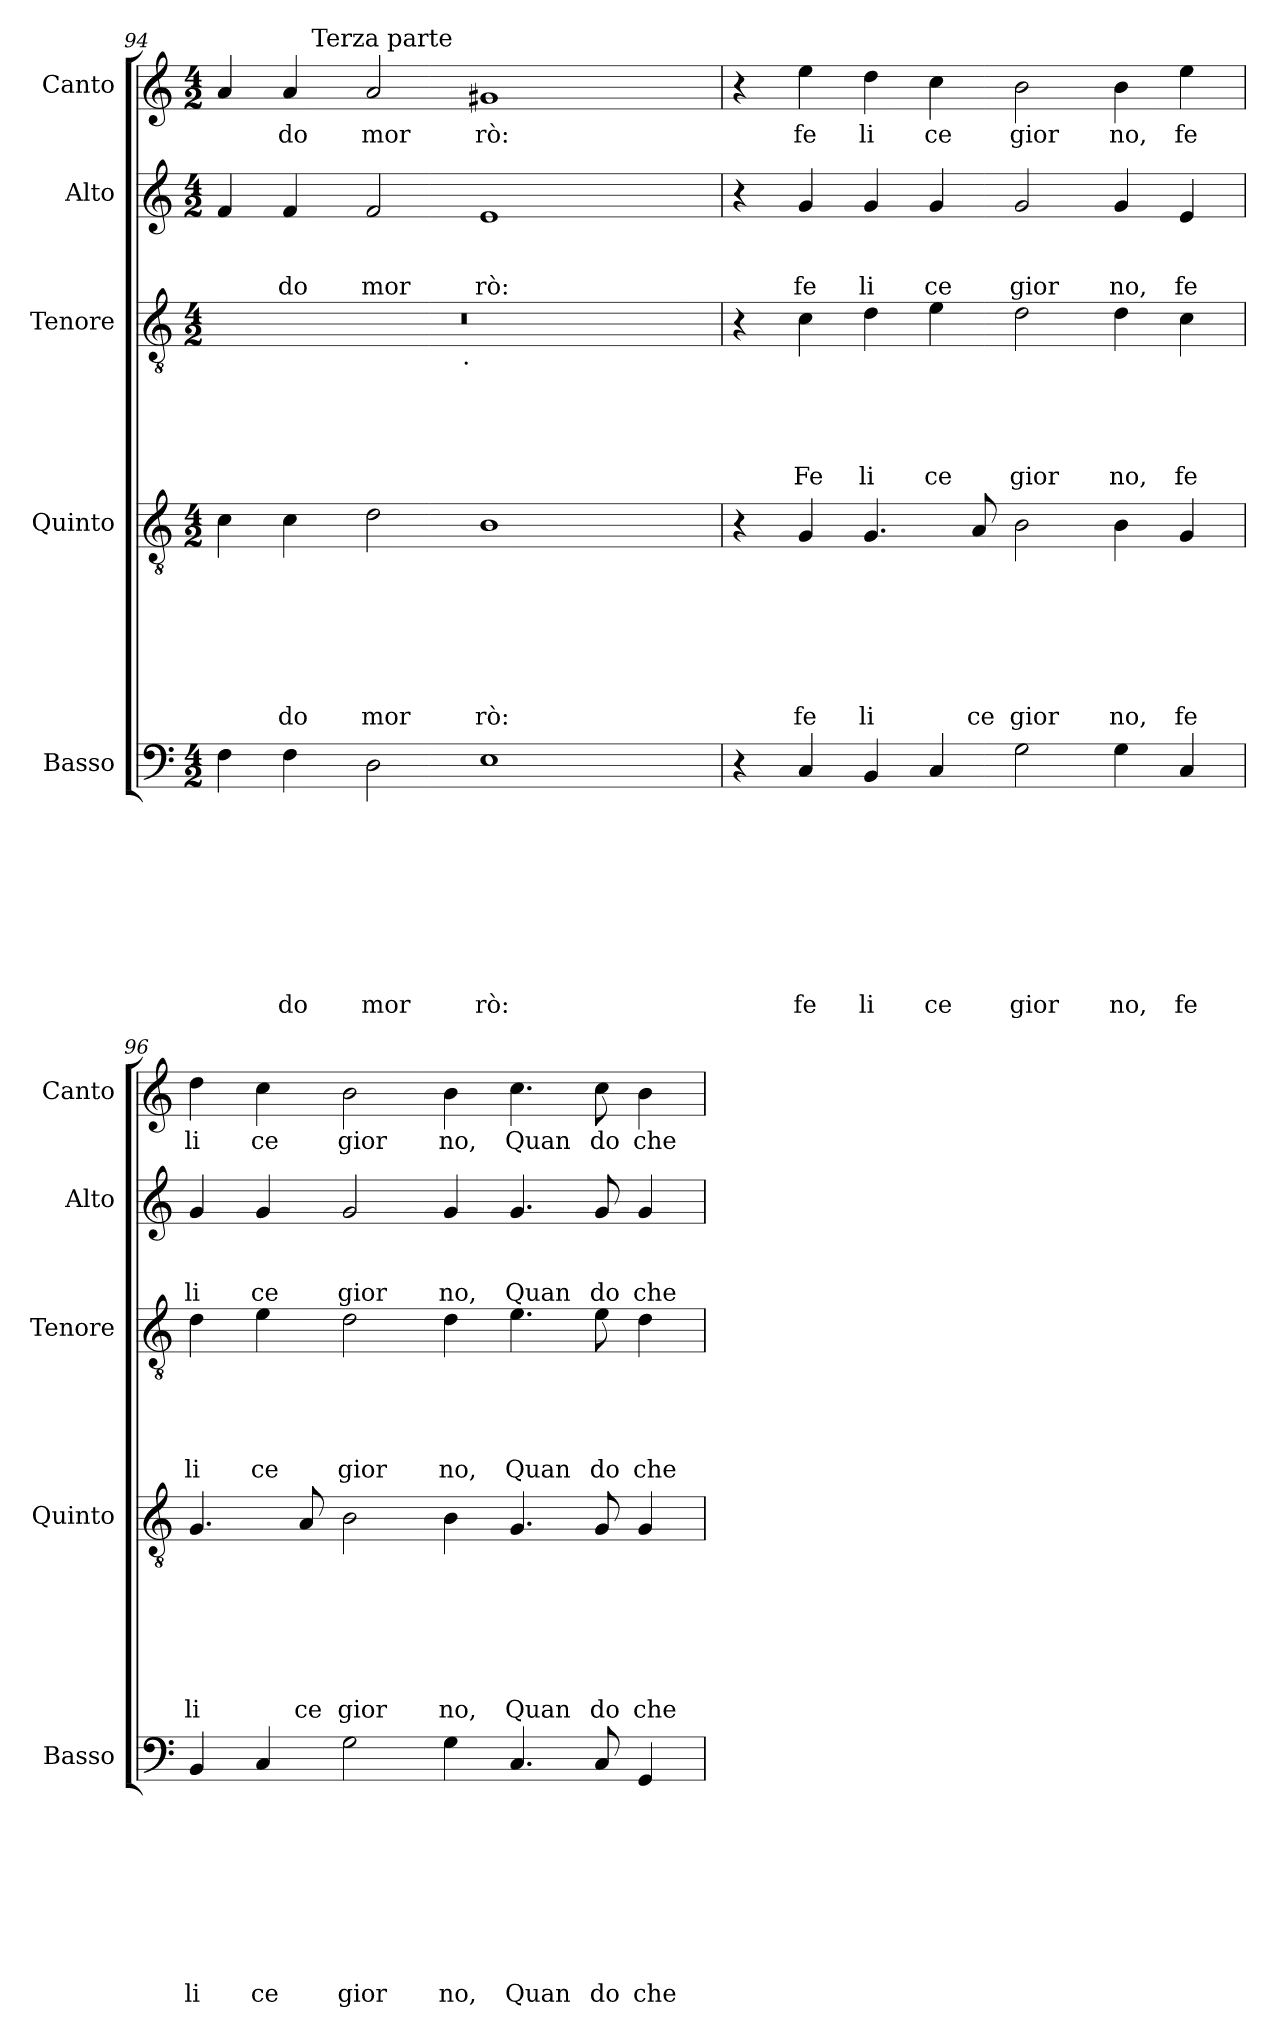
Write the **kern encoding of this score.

**kern	**text	**text	**text	**text	**text	**text	**text	**text	**text	**kern	**text	**text	**text	**text	**text	**text	**text	**kern	**text	**text	**text	**text	**text	**kern	**text	**text	**text	**kern	**text
*part5	*part5	*part5	*part5	*part5	*part5	*part5	*part5	*part5	*part5	*part4	*part4	*part4	*part4	*part4	*part4	*part4	*part4	*part3	*part3	*part3	*part3	*part3	*part3	*part2	*part2	*part2	*part2	*part1	*part1
*staff5	*staff5	*staff5	*staff5	*staff5	*staff5	*staff5	*staff5	*staff5	*staff5	*staff4	*staff4	*staff4	*staff4	*staff4	*staff4	*staff4	*staff4	*staff3	*staff3	*staff3	*staff3	*staff3	*staff3	*staff2	*staff2	*staff2	*staff2	*staff1	*staff1
*I"Basso	*	*	*	*	*	*	*	*	*	*I"Quinto	*	*	*	*	*	*	*	*I"Tenore	*	*	*	*	*	*I"Alto	*	*	*	*I"Canto	*
*I'Basso	*	*	*	*	*	*	*	*	*	*I'Quinto	*	*	*	*	*	*	*	*I'Tenore	*	*	*	*	*	*I'Alto	*	*	*	*I'Canto	*
*clefF4	*	*	*	*	*	*	*	*	*	*clefGv2	*	*	*	*	*	*	*	*clefGv2	*	*	*	*	*	*clefG2	*	*	*	*clefG2	*
*k[]	*	*	*	*	*	*	*	*	*	*k[]	*	*	*	*	*	*	*	*k[]	*	*	*	*	*	*k[]	*	*	*	*k[]	*
*C:	*	*	*	*	*	*	*	*	*	*C:	*	*	*	*	*	*	*	*C:	*	*	*	*	*	*C:	*	*	*	*C:	*
*M4/2	*	*	*	*	*	*	*	*	*	*M4/2	*	*	*	*	*	*	*	*M4/2	*	*	*	*	*	*M4/2	*	*	*	*M4/2	*
=94	=94	=94	=94	=94	=94	=94	=94	=94	=94	=94	=94	=94	=94	=94	=94	=94	=94	=94	=94	=94	=94	=94	=94	=94	=94	=94	=94	=94	=94
*	*	*	*	*	*	*	*	*	*	*	*	*	*	*	*	*	*	*^	*	*	*	*	*	*	*	*	*	*^	*
4F\	.	.	.	.	.	.	.	.	.	4c\	.	.	.	.	.	.	.	0r	2ryy	.	.	.	.	.	4f/	.	.	.	4a/	4ryy	.
!	!	!	!	!	!	!	!	!	!LO:LY:b	!	!	!	!	!	!	!	!LO:LY:b	!	!	!	!	!	!	!	!	!	!	!LO:LY:b	!	!	!LO:LY:b
4F\	.	.	.	.	.	.	.	.	do	4c\	.	.	.	.	.	.	do	.	.	.	.	.	.	.	4f/	.	.	do	4a/	16ryy	do
!	!	!	!	!	!	!	!	!	!	!	!	!	!	!	!	!	!	!	!	!	!	!	!	!	!	!	!	!	!	!LO:TX:a:t=Terza parte	!
.	.	.	.	.	.	.	.	.	.	.	.	.	.	.	.	.	.	.	.	.	.	.	.	.	.	.	.	.	.	1ryy	.
!	!	!	!	!	!	!	!	!	!LO:LY:b	!	!	!	!	!	!	!	!LO:LY:b	!	!	!	!	!	!	!	!	!	!	!LO:LY:b	!	!	!LO:LY:b
2D\	.	.	.	.	.	.	.	.	mor	2d\	.	.	.	.	.	.	mor	.	4...ryy	.	.	.	.	.	2f/	.	.	mor	2a/	.	mor
!	!	!	!	!	!	!	!	!	!	!	!	!	!	!	!	!	!	!	!LO:TX:b:t=.	!	!	!	!	!	!	!	!	!	!	!	!
.	.	.	.	.	.	.	.	.	.	.	.	.	.	.	.	.	.	.	1ryy	.	.	.	.	.	.	.	.	.	.	.	.
!	!	!	!	!	!	!	!	!	!LO:LY:b	!	!	!	!	!	!	!	!LO:LY:b	!	!	!	!	!	!	!	!	!	!	!LO:LY:b	!	!	!LO:LY:b
1E	.	.	.	.	.	.	.	.	rò:	1B	.	.	.	.	.	.	rò:	.	.	.	.	.	.	.	1e	.	.	rò:	1g#X	.	rò:
.	.	.	.	.	.	.	.	.	.	.	.	.	.	.	.	.	.	.	.	.	.	.	.	.	.	.	.	.	.	2ryy	.
.	.	.	.	.	.	.	.	.	.	.	.	.	.	.	.	.	.	.	.	.	.	.	.	.	.	.	.	.	.	8.ryy	.
.	.	.	.	.	.	.	.	.	.	.	.	.	.	.	.	.	.	.	32ryy	.	.	.	.	.	.	.	.	.	.	.	.
*	*	*	*	*	*	*	*	*	*	*	*	*	*	*	*	*	*	*v	*v	*	*	*	*	*	*	*	*	*	*v	*v	*
=95	=95	=95	=95	=95	=95	=95	=95	=95	=95	=95	=95	=95	=95	=95	=95	=95	=95	=95	=95	=95	=95	=95	=95	=95	=95	=95	=95	=95	=95
4r	.	.	.	.	.	.	.	.	.	4r	.	.	.	.	.	.	.	4r	.	.	.	.	.	4r	.	.	.	4r	.
!	!	!	!	!	!	!	!	!	!LO:LY:b	!	!	!	!	!	!	!	!LO:LY:b	!	!	!	!	!	!LO:LY:b	!	!	!	!LO:LY:b	!	!LO:LY:b
4C/	.	.	.	.	.	.	.	.	fe	4G/	.	.	.	.	.	.	fe	4c\	.	.	.	.	Fe	4g/	.	.	fe	4ee\	fe
!	!	!	!	!	!	!	!	!	!LO:LY:b	!	!	!	!	!	!	!	!LO:LY:b	!	!	!	!	!	!LO:LY:b	!	!	!	!LO:LY:b	!	!LO:LY:b
4BB/	.	.	.	.	.	.	.	.	li	4.G/	.	.	.	.	.	.	li	4d\	.	.	.	.	li	4g/	.	.	li	4dd\	li
!	!	!	!	!	!	!	!	!	!LO:LY:b	!	!	!	!	!	!	!	!	!	!	!	!	!	!LO:LY:b	!	!	!	!LO:LY:b	!	!LO:LY:b
4C/	.	.	.	.	.	.	.	.	ce	.	.	.	.	.	.	.	.	4e\	.	.	.	.	ce	4g/	.	.	ce	4cc\	ce
!	!	!	!	!	!	!	!	!	!	!	!	!	!	!	!	!	!LO:LY:b	!	!	!	!	!	!	!	!	!	!	!	!
.	.	.	.	.	.	.	.	.	.	8A/	.	.	.	.	.	.	ce	.	.	.	.	.	.	.	.	.	.	.	.
!	!	!	!	!	!	!	!	!	!LO:LY:b	!	!	!	!	!	!	!	!LO:LY:b	!	!	!	!	!	!LO:LY:b	!	!	!	!LO:LY:b	!	!LO:LY:b
2G\	.	.	.	.	.	.	.	.	gior	2B\	.	.	.	.	.	.	gior	2d\	.	.	.	.	gior	2g/	.	.	gior	2b\	gior
!	!	!	!	!	!	!	!	!	!LO:LY:b	!	!	!	!	!	!	!	!LO:LY:b	!	!	!	!	!	!LO:LY:b	!	!	!	!LO:LY:b	!	!LO:LY:b
4G\	.	.	.	.	.	.	.	.	no,	4B\	.	.	.	.	.	.	no,	4d\	.	.	.	.	no,	4g/	.	.	no,	4b\	no,
!	!	!	!	!	!	!	!	!	!LO:LY:b	!	!	!	!	!	!	!	!LO:LY:b	!	!	!	!	!	!LO:LY:b	!	!	!	!LO:LY:b	!	!LO:LY:b
4C/	.	.	.	.	.	.	.	.	fe	4G/	.	.	.	.	.	.	fe	4c\	.	.	.	.	fe	4e/	.	.	fe	4ee\	fe
=96	=96	=96	=96	=96	=96	=96	=96	=96	=96	=96	=96	=96	=96	=96	=96	=96	=96	=96	=96	=96	=96	=96	=96	=96	=96	=96	=96	=96	=96
!	!	!	!	!	!	!	!	!	!LO:LY:b	!	!	!	!	!	!	!	!LO:LY:b	!	!	!	!	!	!LO:LY:b	!	!	!	!LO:LY:b	!	!LO:LY:b
4BB/	.	.	.	.	.	.	.	.	li	4.G/	.	.	.	.	.	.	li	4d\	.	.	.	.	li	4g/	.	.	li	4dd\	li
!	!	!	!	!	!	!	!	!	!LO:LY:b	!	!	!	!	!	!	!	!	!	!	!	!	!	!LO:LY:b	!	!	!	!LO:LY:b	!	!LO:LY:b
4C/	.	.	.	.	.	.	.	.	ce	.	.	.	.	.	.	.	.	4e\	.	.	.	.	ce	4g/	.	.	ce	4cc\	ce
!	!	!	!	!	!	!	!	!	!	!	!	!	!	!	!	!	!LO:LY:b	!	!	!	!	!	!	!	!	!	!	!	!
.	.	.	.	.	.	.	.	.	.	8A/	.	.	.	.	.	.	ce	.	.	.	.	.	.	.	.	.	.	.	.
!	!	!	!	!	!	!	!	!	!LO:LY:b	!	!	!	!	!	!	!	!LO:LY:b	!	!	!	!	!	!LO:LY:b	!	!	!	!LO:LY:b	!	!LO:LY:b
2G\	.	.	.	.	.	.	.	.	gior	2B\	.	.	.	.	.	.	gior	2d\	.	.	.	.	gior	2g/	.	.	gior	2b\	gior
!	!	!	!	!	!	!	!	!	!LO:LY:b	!	!	!	!	!	!	!	!LO:LY:b	!	!	!	!	!	!LO:LY:b	!	!	!	!LO:LY:b	!	!LO:LY:b
4G\	.	.	.	.	.	.	.	.	no,	4B\	.	.	.	.	.	.	no,	4d\	.	.	.	.	no,	4g/	.	.	no,	4b\	no,
!	!	!	!	!	!	!	!	!	!LO:LY:b	!	!	!	!	!	!	!	!LO:LY:b	!	!	!	!	!	!LO:LY:b	!	!	!	!LO:LY:b	!	!LO:LY:b
4.C/	.	.	.	.	.	.	.	.	Quan	4.G/	.	.	.	.	.	.	Quan	4.e\	.	.	.	.	Quan	4.g/	.	.	Quan	4.cc\	Quan
!	!	!	!	!	!	!	!	!	!LO:LY:b	!	!	!	!	!	!	!	!LO:LY:b	!	!	!	!	!	!LO:LY:b	!	!	!	!LO:LY:b	!	!LO:LY:b
8C/	.	.	.	.	.	.	.	.	do	8G/	.	.	.	.	.	.	do	8e\	.	.	.	.	do	8g/	.	.	do	8cc\	do
!	!	!	!	!	!	!	!	!	!LO:LY:b	!	!	!	!	!	!	!	!LO:LY:b	!	!	!	!	!	!LO:LY:b	!	!	!	!LO:LY:b	!	!LO:LY:b
4GG/	.	.	.	.	.	.	.	.	che	4G/	.	.	.	.	.	.	che	4d\	.	.	.	.	che	4g/	.	.	che	4b\	che
=	=	=	=	=	=	=	=	=	=	=	=	=	=	=	=	=	=	=	=	=	=	=	=	=	=	=	=	=	=
*-	*-	*-	*-	*-	*-	*-	*-	*-	*-	*-	*-	*-	*-	*-	*-	*-	*-	*-	*-	*-	*-	*-	*-	*-	*-	*-	*-	*-	*-
